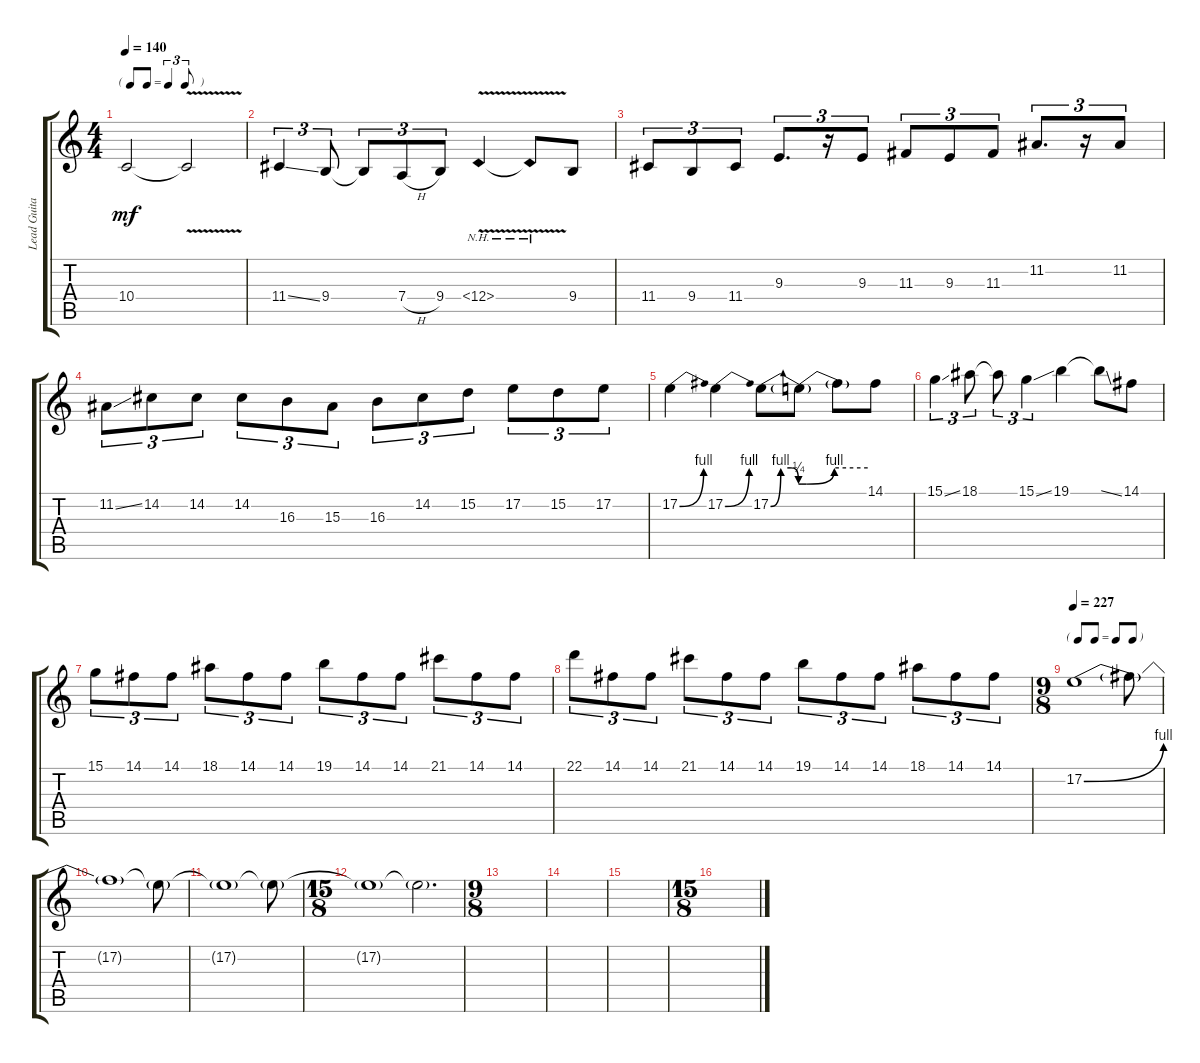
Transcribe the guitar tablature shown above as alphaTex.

\track ("Lead Guitar 1 [Peter Lindgrent]" "Lead Guita") {instrument voiceoohs}
\staff {score tabs}
\tuning (E4 B3 G3 D3 A2 E2) {hide}
\ts (4 4)
\tf triplet8th
\tempo 140
\clef g2
\ks c
10.4{t}.2{dy mf} 10.4{v t}.2 |
11.4{ss}.4{tu (3 2)} 9.4.8{tu (3 2)} 9.4{t}.8{tu (3 2)} 7.4{h}.8{tu (3 2)} 9.4.8{tu (3 2)} 6.4{nh v}.4 6.4{nh v t}.8 9.4.8 |
11.4.8{tu (3 2)} 9.4.8{tu (3 2)} 11.4.8{tu (3 2)} 9.3.8{d tu (3 2)} r.16{tu (3 2)} 9.3.8{tu (3 2)} 11.3.8{tu (3 2)} 9.3.8{tu (3 2)} 11.3.8{tu (3 2)} 11.2.8{d tu (3 2)} r.16{tu (3 2)} 11.2.8{tu (3 2)} |
11.2{ss}.8{tu (3 2)} 14.2.8{tu (3 2)} 14.2.8{tu (3 2)} 14.2.8{tu (3 2)} 16.3.8{tu (3 2)} 15.3.8{tu (3 2)} 16.3.8{tu (3 2)} 14.2.8{tu (3 2)} 15.2.8{tu (3 2)} 17.2.8{tu (3 2)} 15.2.8{tu (3 2)} 17.2.8{tu (3 2)} |
17.2{be (bend 0 0 60 4)}.4 17.2{be (bend 0 0 60 4)}.4 17.2{be (custom 0 0 20 4 40 4 55 1 60 1)}.8 17.2{be (custom 0 1 5 1 30 4 60 4) t}.8 17.2{t}.8 14.1.8 |
15.1{ss}.4{tu (3 2)} 18.1.8{tu (3 2)} 18.1{t}.8{tu (3 2)} 15.1{ss}.4{tu (3 2)} 19.1.4 19.1{ss t}.8 14.1.8 |
15.1.8{tu (3 2)} 14.1.8{tu (3 2)} 14.1.8{tu (3 2)} 18.1.8{tu (3 2)} 14.1.8{tu (3 2)} 14.1.8{tu (3 2)} 19.1.8{tu (3 2)} 14.1.8{tu (3 2)} 14.1.8{tu (3 2)} 21.1.8{tu (3 2)} 14.1.8{tu (3 2)} 14.1.8{tu (3 2)} |
22.1.8{tu (3 2)} 14.1.8{tu (3 2)} 14.1.8{tu (3 2)} 21.1.8{tu (3 2)} 14.1.8{tu (3 2)} 14.1.8{tu (3 2)} 19.1.8{tu (3 2)} 14.1.8{tu (3 2)} 14.1.8{tu (3 2)} 18.1.8{tu (3 2)} 14.1.8{tu (3 2)} 14.1.8{tu (3 2)} |
\ts (9 8)
\tf none
\tempo 227
17.2{be (bend 0 0 60 4)}.1 17.2{t}.8 |
17.2{t}.1 17.2{t}.8 |
17.2{t}.1 17.2{t}.8 |
\ts (15 8)
17.2{t}.1 17.2{t}.2{d} |
\ts (9 8)
|
|
|
\ts (15 8)
